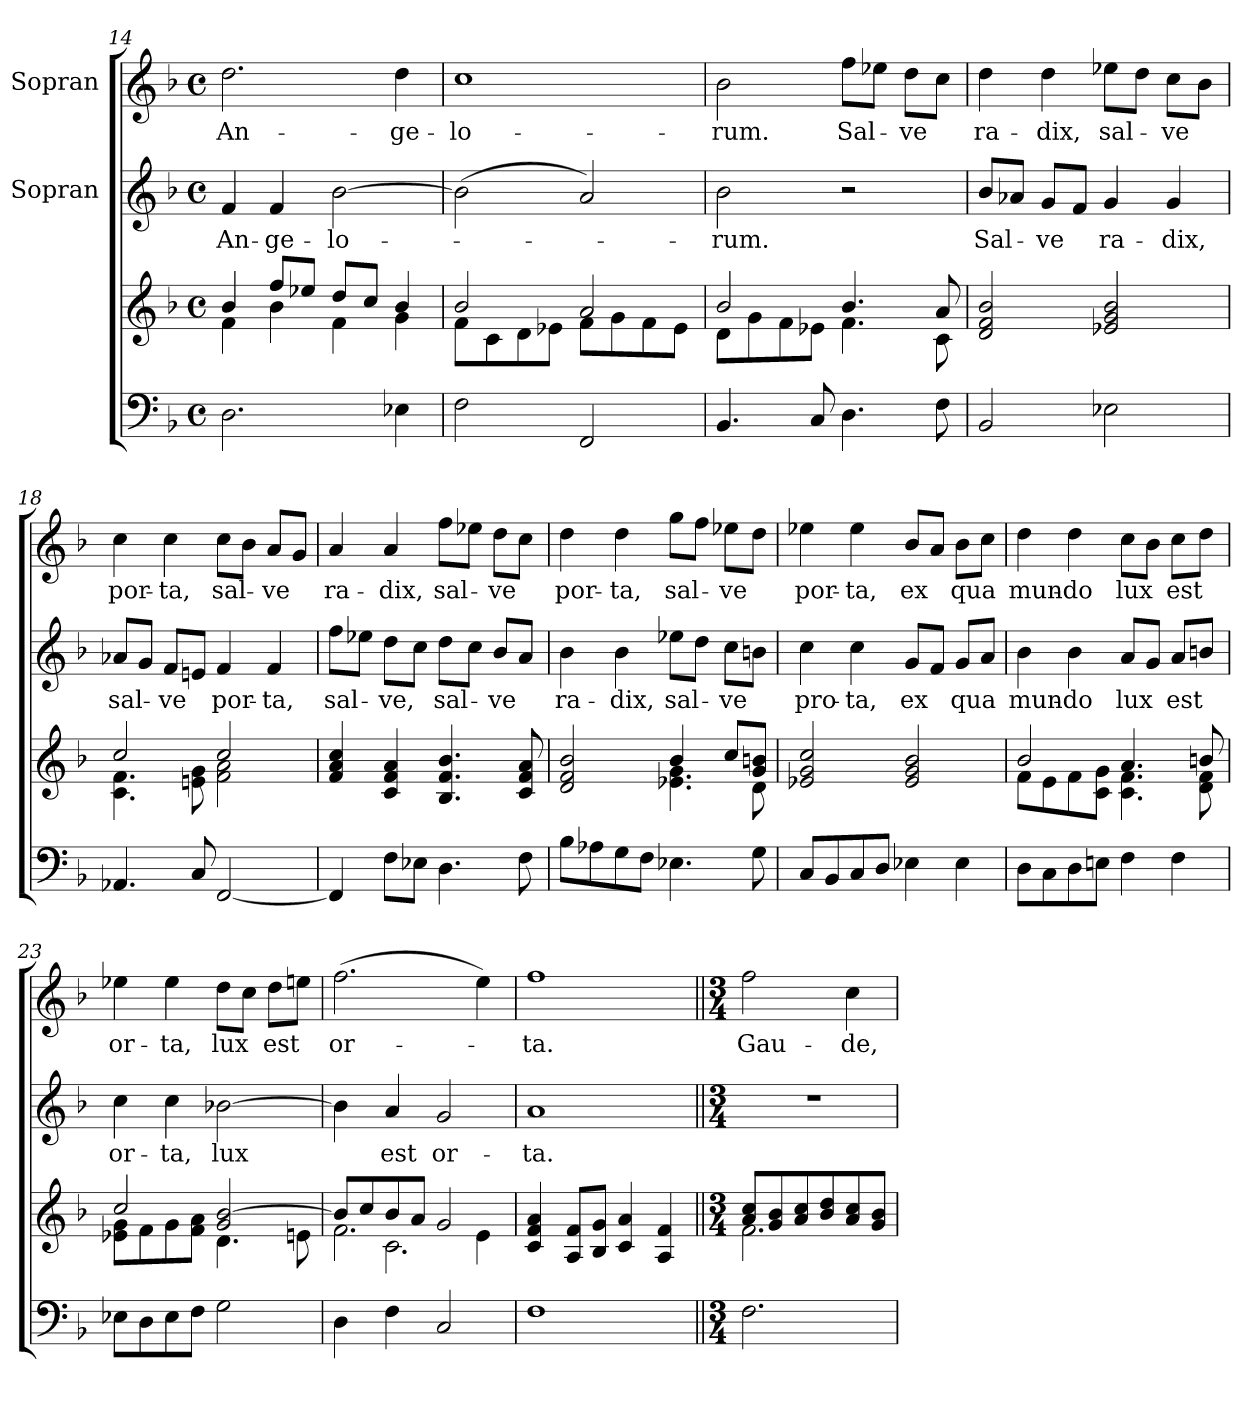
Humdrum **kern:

**kern	**kern	**kern	**text	**kern	**text
*part3	*part3	*part2	*part2	*part1	*part1
*staff4	*staff3	*staff2	*staff2	*staff1	*staff1
*	*	*I"Sopran	*	*I"Sopran	*
*clefF4	*clefG2	*clefG2	*	*clefG2	*
*k[b-]	*k[b-]	*k[b-]	*	*k[b-]	*
*F:	*F:	*F:	*	*F:	*
*M4/4	*M4/4	*M4/4	*	*M4/4	*
*met(c)	*met(c)	*met(c)	*	*met(c)	*
=14	=14	=14	=14	=14	=14
*	*^	*	*	*	*
!	!	!	!	!LO:LY:b	!	!LO:LY:b
2.D\	4b-/	4f\	4f/	An-	2.dd\	An-
!	!	!	!	!LO:LY:b	!	!
.	8ff/L	4b-\	4f/	-ge-	.	.
.	8ee-X/J	.	.	.	.	.
!	!	!	!	!LO:LY:b	!	!
.	8dd/L	4f\	[2b-\	-lo-	.	.
.	8cc/J	.	.	.	.	.
!	!	!	!	!	!	!LO:LY:b
4E-X\	4b-/	4g\	.	.	4dd\	-ge-
=15	=15	=15	=15	=15	=15	=15
!	!	!	!	!	!	!LO:LY:b
2F\	2b-/	8f\L	(>2b-\]	.	1cc	-lo-
.	.	8c\	.	.	.	.
.	.	8d\	.	.	.	.
.	.	8e-X\J	.	.	.	.
2FF/	2a/	8f\L	2a/)	.	.	.
.	.	8g\	.	.	.	.
.	.	8f\	.	.	.	.
.	.	8e-\J	.	.	.	.
=16	=16	=16	=16	=16	=16	=16
!	!	!	!	!LO:LY:b	!	!LO:LY:b
4.BB-/	2b-/	8d\L	2b-\	-rum.	2b-\	-rum.
.	.	8g\	.	.	.	.
.	.	8f\	.	.	.	.
8C/	.	8e-X\J	.	.	.	.
!	!	!	!	!	!	!LO:LY:b
4.D\	4.b-/	4.f\	2r	.	8ff\L	Sal-
.	.	.	.	.	8ee-X\J	.
!	!	!	!	!	!	!LO:LY:b
.	.	.	.	.	8dd\L	-ve
8F\	8a/	8c\	.	.	8cc\J	.
!!LO:PB:g=z
=17	=17	=17	=17	=17	=17	=17
!	!	!	!	!LO:LY:b	!	!LO:LY:b
*	*v	*v	*	*	*	*
2BB-/	2d/ 2f/ 2b-/	8b-/L	Sal-	4dd\	ra-
.	.	8a-X/J	.	.	.
!	!	!	!LO:LY:b	!	!LO:LY:b
.	.	8g/L	-ve	4dd\	-dix,
.	.	8f/J	.	.	.
!	!	!	!LO:LY:b	!	!LO:LY:b
2E-X\	2e-X/ 2g/ 2b-/	4g/	ra-	8ee-X\L	sal-
.	.	.	.	8dd\J	.
!	!	!	!LO:LY:b	!	!LO:LY:b
.	.	4g/	-dix,	8cc\L	-ve
.	.	.	.	8b-\J	.
=18	=18	=18	=18	=18	=18
*	*^	*	*	*	*
!	!	!	!	!LO:LY:b	!	!LO:LY:b
4.AA-X/	2cc/	4.c\ 4.f\	8a-X/L	sal-	4cc\	por-
.	.	.	8g/J	.	.	.
!	!	!	!	!LO:LY:b	!	!LO:LY:b
.	.	.	8f/L	-ve	4cc\	-ta,
8C/	.	8en\ 8g\	8en/J	.	.	.
!	!	!	!	!LO:LY:b	!	!LO:LY:b
[2FF/	2cc/	2f\ 2a\	4f/	por-	8cc\L	sal-
.	.	.	.	.	8b-\J	.
!	!	!	!	!LO:LY:b	!	!LO:LY:b
.	.	.	4f/	-ta,	8a/L	-ve
.	.	.	.	.	8g/J	.
*	*v	*v	*	*	*	*
=19	=19	=19	=19	=19	=19
!	!	!	!LO:LY:b	!	!LO:LY:b
4FF/]	4f/ 4a/ 4cc/	8ff\L	sal-	4a/	ra-
.	.	8ee-X\J	.	.	.
!	!	!	!LO:LY:b	!	!LO:LY:b
8F\L	4c/ 4f/ 4a/	8dd\L	-ve,	4a/	-dix,
8E-X\J	.	8cc\J	.	.	.
!	!	!	!LO:LY:b	!	!LO:LY:b
4.D\	4.B-/ 4.f/ 4.b-/	8dd\L	sal-	8ff\L	sal-
.	.	8cc\J	.	8ee-X\J	.
!	!	!	!LO:LY:b	!	!LO:LY:b
.	.	8b-/L	-ve	8dd\L	-ve
8F\	8c/ 8f/ 8a/	8a/J	.	8cc\J	.
=20	=20	=20	=20	=20	=20
*	*^	*	*	*	*
!	!	!	!	!LO:LY:b	!	!LO:LY:b
8B-\L	2d/ 2f/ 2b-/	2ryy	4b-\	ra-	4dd\	por-
8A-X\	.	.	.	.	.	.
!	!	!	!	!LO:LY:b	!	!LO:LY:b
8G\	.	.	4b-\	-dix,	4dd\	-ta,
8F\J	.	.	.	.	.	.
!	!	!	!	!LO:LY:b	!	!LO:LY:b
4.E-X\	4b-/	4.e-X\ 4.g\	8ee-X\L	sal-	8gg\L	sal-
.	.	.	8dd\J	.	8ff\J	.
!	!	!	!	!LO:LY:b	!	!LO:LY:b
.	8cc/L	.	8cc\L	-ve	8ee-X\L	-ve
8G\	8g/ 8bn/J	8d\	8bn\J	.	8dd\J	.
!!LO:LB:g=z
=21	=21	=21	=21	=21	=21	=21
!	!	!	!	!LO:LY:b	!	!LO:LY:b
*	*v	*v	*	*	*	*
8C/L	2e-X/ 2g/ 2cc/	4cc\	pro-	4ee-X\	por-
8BB-/	.	.	.	.	.
!	!	!	!LO:LY:b	!	!LO:LY:b
8C/	.	4cc\	-ta,	4ee-\	-ta,
8D/J	.	.	.	.	.
!	!	!	!LO:LY:b	!	!LO:LY:b
4E-X\	2e-/ 2g/ 2b-/	8g/L	ex	8b-/L	ex
.	.	8f/J	.	8a/J	.
!	!	!	!LO:LY:b	!	!LO:LY:b
4E-\	.	8g/L	qua	8b-\L	qua
.	.	8a/J	.	8cc\J	.
=22	=22	=22	=22	=22	=22
*	*^	*	*	*	*
!	!	!	!	!LO:LY:b	!	!LO:LY:b
8D\L	2b-/	8f\L	4b-\	mun-	4dd\	mun-
8C\	.	8e\	.	.	.	.
!	!	!	!	!LO:LY:b	!	!LO:LY:b
8D\	.	8f\	4b-\	-do	4dd\	-do
8En\J	.	8c\ 8g\J	.	.	.	.
!	!	!	!	!LO:LY:b	!	!LO:LY:b
4F\	4.a/	4.c\ 4.f\	8a/L	lux	8cc\L	lux
.	.	.	8g/J	.	8b-\J	.
!	!	!	!	!LO:LY:b	!	!LO:LY:b
4F\	.	.	8a/L	est	8cc\L	est
.	8bn/	8d\ 8f\	8bn/J	.	8dd\J	.
=23	=23	=23	=23	=23	=23	=23
!	!	!	!	!LO:LY:b	!	!LO:LY:b
8E-X\L	2cc/	8e-X\ 8g\L	4cc\	or-	4ee-X\	or-
8D\	.	8f\	.	.	.	.
!	!	!	!	!LO:LY:b	!	!LO:LY:b
8E-\	.	8g\	4cc\	-ta,	4ee-\	-ta,
8F\J	.	8f\ 8a\J	.	.	.	.
!	!	!	!	!LO:LY:b	!	!LO:LY:b
2G\	2g/ [>2b-/	4.d\	[2b-X\	lux	8dd\L	lux
.	.	.	.	.	8cc\J	.
!	!	!	!	!	!	!LO:LY:b
.	.	.	.	.	8dd\L	est
.	.	8en\	.	.	8een\J	.
=24	=24	=24	=24	=24	=24	=24
*	*	*^	*	*	*	*
!	!	!	!	!	!	!	!LO:LY:b
4D\	8b-/L]	2.f\	4ryy	4b-\]	.	(>2.ff\	or-
.	8cc/	.	.	.	.	.	.
!	!	!	!	!	!LO:LY:b	!	!
4F\	8b-/	.	2.c\	4a/	est	.	.
.	8a/J	.	.	.	.	.	.
!	!	!	!	!	!LO:LY:b	!	!
2C/	2g/	.	.	2g/	or-	.	.
.	.	4e\	.	.	.	4ee\)	.
*	*	*v	*v	*	*	*	*
!!LO:LB:g=z
=25	=25	=25	=25	=25	=25	=25
!	!	!	!	!LO:LY:b	!	!LO:LY:b
*	*v	*v	*	*	*	*
1F	4c/ 4f/ 4a/	1a	-ta.	1ff	-ta.
.	8A/ 8f/L	.	.	.	.
.	8B-/ 8g/J	.	.	.	.
.	4c/ 4a/	.	.	.	.
.	4A/ 4f/	.	.	.	.
=26||	=26||	=26||	=26||	=26||	=26||
*M3/4	*M3/4	*M3/4	*	*M3/4	*
*	*^	*	*	*	*
!	!	!	!	!	!	!LO:LY:b
2.F\	8a/ 8cc/L	2.f\	2.r	.	2ff\	Gau-
.	8g/ 8b-/	.	.	.	.	.
.	8a/ 8cc/	.	.	.	.	.
.	8b-/ 8dd/	.	.	.	.	.
!	!	!	!	!	!	!LO:LY:b
.	8a/ 8cc/	.	.	.	4cc\	-de,
.	8g/ 8b-/J	.	.	.	.	.
*	*v	*v	*	*	*	*
=	=	=	=	=	=
*-	*-	*-	*-	*-	*-
